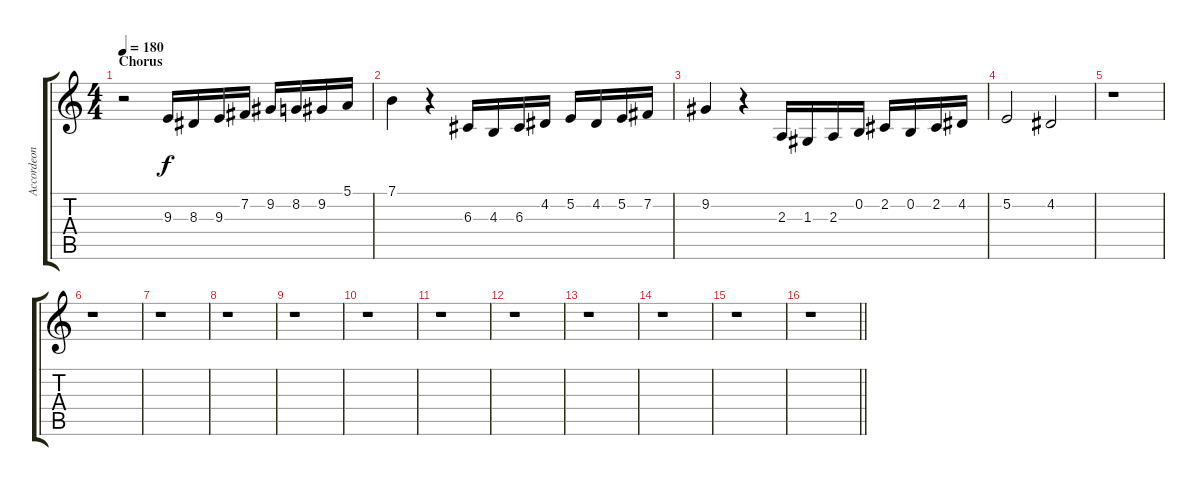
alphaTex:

\track ("Accordeon" "Accordeon") {instrument tangoaccordion}
\staff {score tabs}
\tuning (E4 B3 G3 D3 A2 E2) {hide}
\ts (4 4)
\section ("" "Chorus")
\tempo 180
\clef g2
\ks c
r.2{dy f} 9.3.16 8.3.16 9.3.16 7.2.16 9.2.16 8.2.16 9.2.16 5.1.16 |
7.1.4 r.4 6.3.16 4.3.16 6.3.16 4.2.16 5.2.16 4.2.16 5.2.16 7.2.16 |
9.2.4 r.4 2.3.16 1.3.16 2.3.16 0.2.16 2.2.16 0.2.16 2.2.16 4.2.16 |
5.2.2 4.2.2 |
r.1 |
r.1 |
r.1 |
r.1 |
r.1 |
r.1 |
r.1 |
r.1 |
r.1 |
r.1 |
r.1 |
\barLineRight lightlight
r.1
